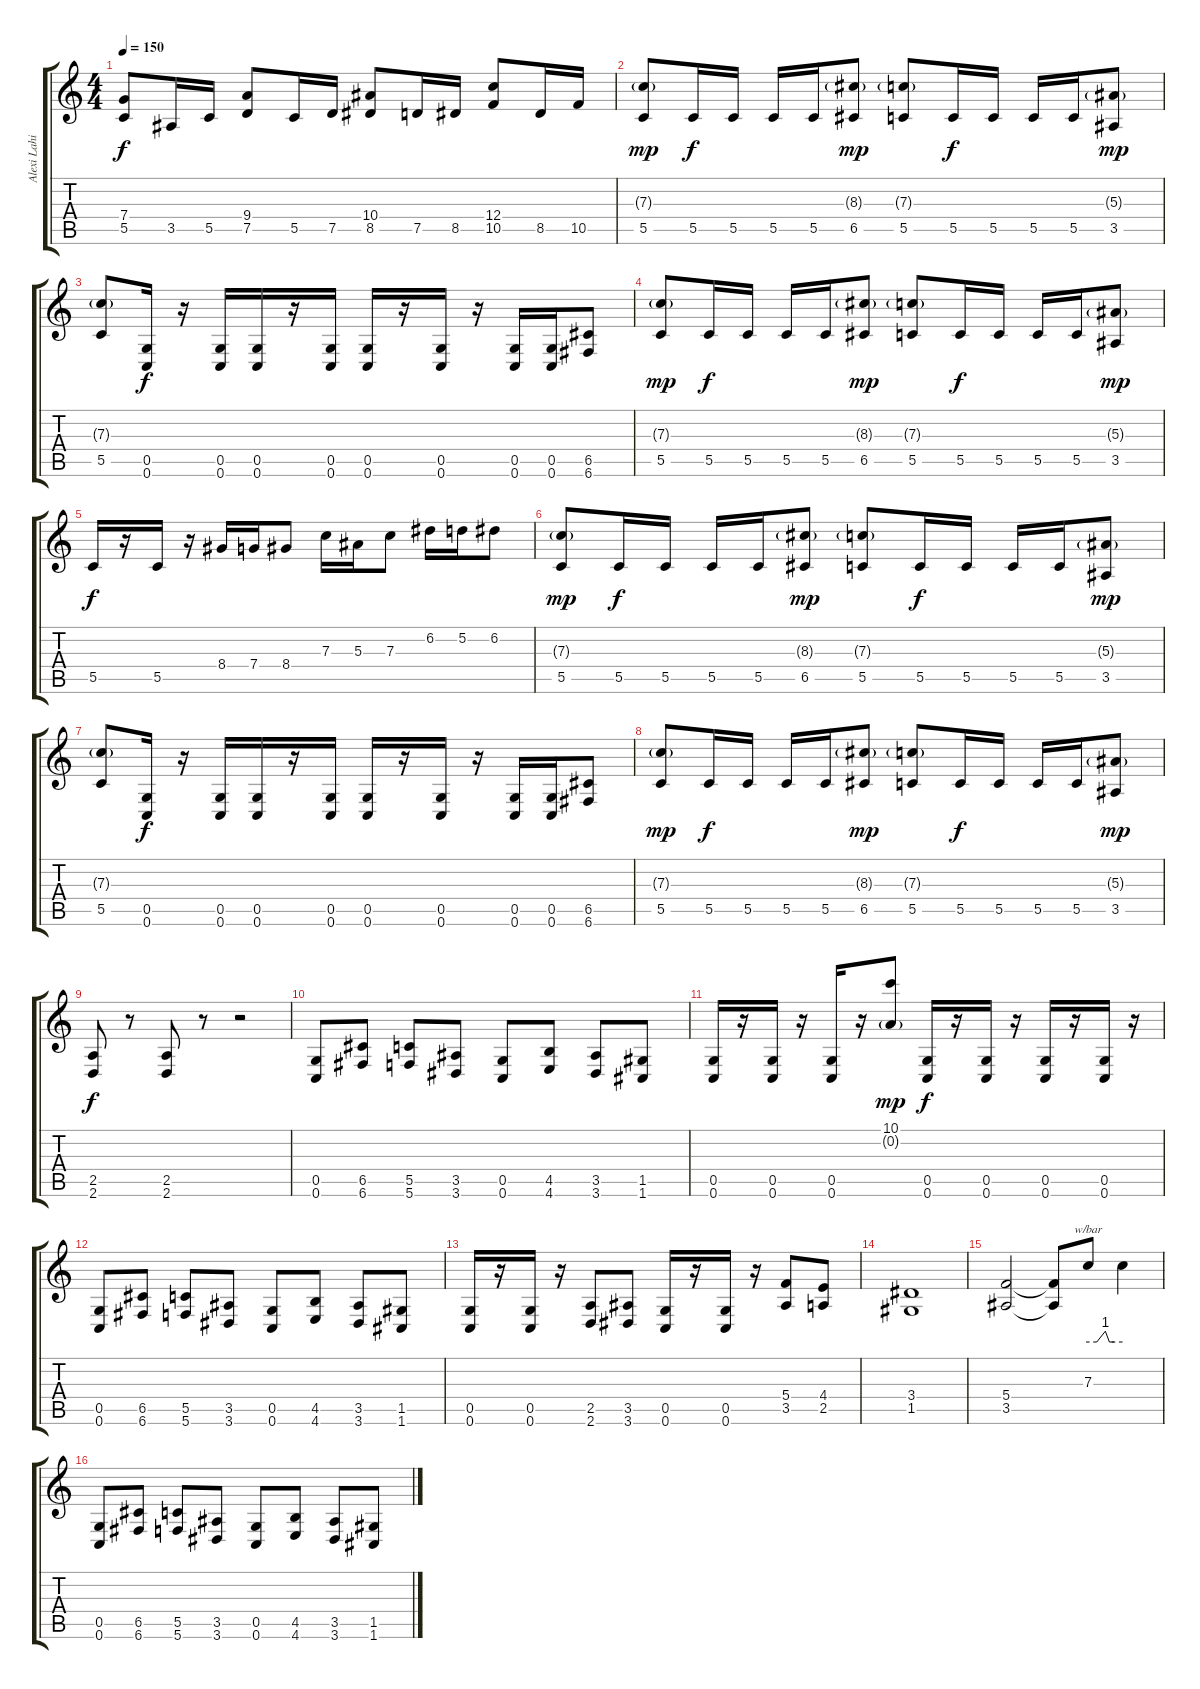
\track ("Alexi Lahio" "Alexi Lahi") {instrument distortionguitar}
\staff {score tabs}
\tuning (D4 A3 F3 C3 G2 C2) {hide}
\ts (4 4)
\tempo 150
\clef g2
\ks c
(7.4 5.5).8{dy f} 3.5.16 5.5.16 (9.4 7.5).8 5.5.16 7.5.16 (10.4 8.5).8 7.5.16 8.5.16 (12.4 10.5).8 8.5.16 10.5.16 |
(7.3{g} 5.5).8{dy mp} 5.5.16{dy f} 5.5.16 5.5.16 5.5.16 (8.3{g} 6.5).8{dy mp} (7.3{g} 5.5).8 5.5.16{dy f} 5.5.16 5.5.16 5.5.16 (5.3{g} 3.5).8{dy mp} |
(7.3{g} 5.5).8 (0.5 0.6).16{dy f} r.16 (0.5 0.6).16 (0.5 0.6).16 r.16 (0.5 0.6).16 (0.5 0.6).16 r.16 (0.5 0.6).16 r.16 (0.5 0.6).16 (0.5 0.6).16 (6.5 6.6).8 |
(7.3{g} 5.5).8{dy mp} 5.5.16{dy f} 5.5.16 5.5.16 5.5.16 (8.3{g} 6.5).8{dy mp} (7.3{g} 5.5).8 5.5.16{dy f} 5.5.16 5.5.16 5.5.16 (5.3{g} 3.5).8{dy mp} |
5.5.16{dy f} r.16 5.5.16 r.16 8.4.16 7.4.16 8.4.8 7.3.16 5.3.16 7.3.8 6.2.16 5.2.16 6.2.8 |
(7.3{g} 5.5).8{dy mp} 5.5.16{dy f} 5.5.16 5.5.16 5.5.16 (8.3{g} 6.5).8{dy mp} (7.3{g} 5.5).8 5.5.16{dy f} 5.5.16 5.5.16 5.5.16 (5.3{g} 3.5).8{dy mp} |
(7.3{g} 5.5).8 (0.5 0.6).16{dy f} r.16 (0.5 0.6).16 (0.5 0.6).16 r.16 (0.5 0.6).16 (0.5 0.6).16 r.16 (0.5 0.6).16 r.16 (0.5 0.6).16 (0.5 0.6).16 (6.5 6.6).8 |
(7.3{g} 5.5).8{dy mp} 5.5.16{dy f} 5.5.16 5.5.16 5.5.16 (8.3{g} 6.5).8{dy mp} (7.3{g} 5.5).8 5.5.16{dy f} 5.5.16 5.5.16 5.5.16 (5.3{g} 3.5).8{dy mp} |
(2.5 2.6).8{dy f} r.8 (2.5 2.6).8 r.8 r.2 |
(0.5 0.6).8 (6.5 6.6).8 (5.5 5.6).8 (3.5 3.6).8 (0.5 0.6).8 (4.5 4.6).8 (3.5 3.6).8 (1.5 1.6).8 |
(0.5 0.6).16 r.16 (0.5 0.6).16 r.16 (0.5 0.6).16 r.16 (10.1 0.2{g}).8{dy mp instrument guitarharmonics} (0.5 0.6).16{dy f instrument distortionguitar} r.16 (0.5 0.6).16 r.16 (0.5 0.6).16 r.16 (0.5 0.6).16 r.16 |
(0.5 0.6).8 (6.5 6.6).8 (5.5 5.6).8 (3.5 3.6).8 (0.5 0.6).8 (4.5 4.6).8 (3.5 3.6).8 (1.5 1.6).8 |
(0.5 0.6).16 r.16 (0.5 0.6).16 r.16 (2.5 2.6).8 (3.5 3.6).8 (0.5 0.6).16 r.16 (0.5 0.6).16 r.16 (5.4 3.5).8 (4.4 2.5).8 |
(3.4 1.5).1 |
(5.4 3.5).2 (5.4{t} 3.5{t}).8 7.3.8{tbe (custom default 0 0 15 0 30 4 37 0 45 0 60 0) instrument guitarharmonics} 7.3{t}.4 |
(0.5 0.6).8{instrument distortionguitar} (6.5 6.6).8 (5.5 5.6).8 (3.5 3.6).8 (0.5 0.6).8 (4.5 4.6).8 (3.5 3.6).8 (1.5 1.6).8
